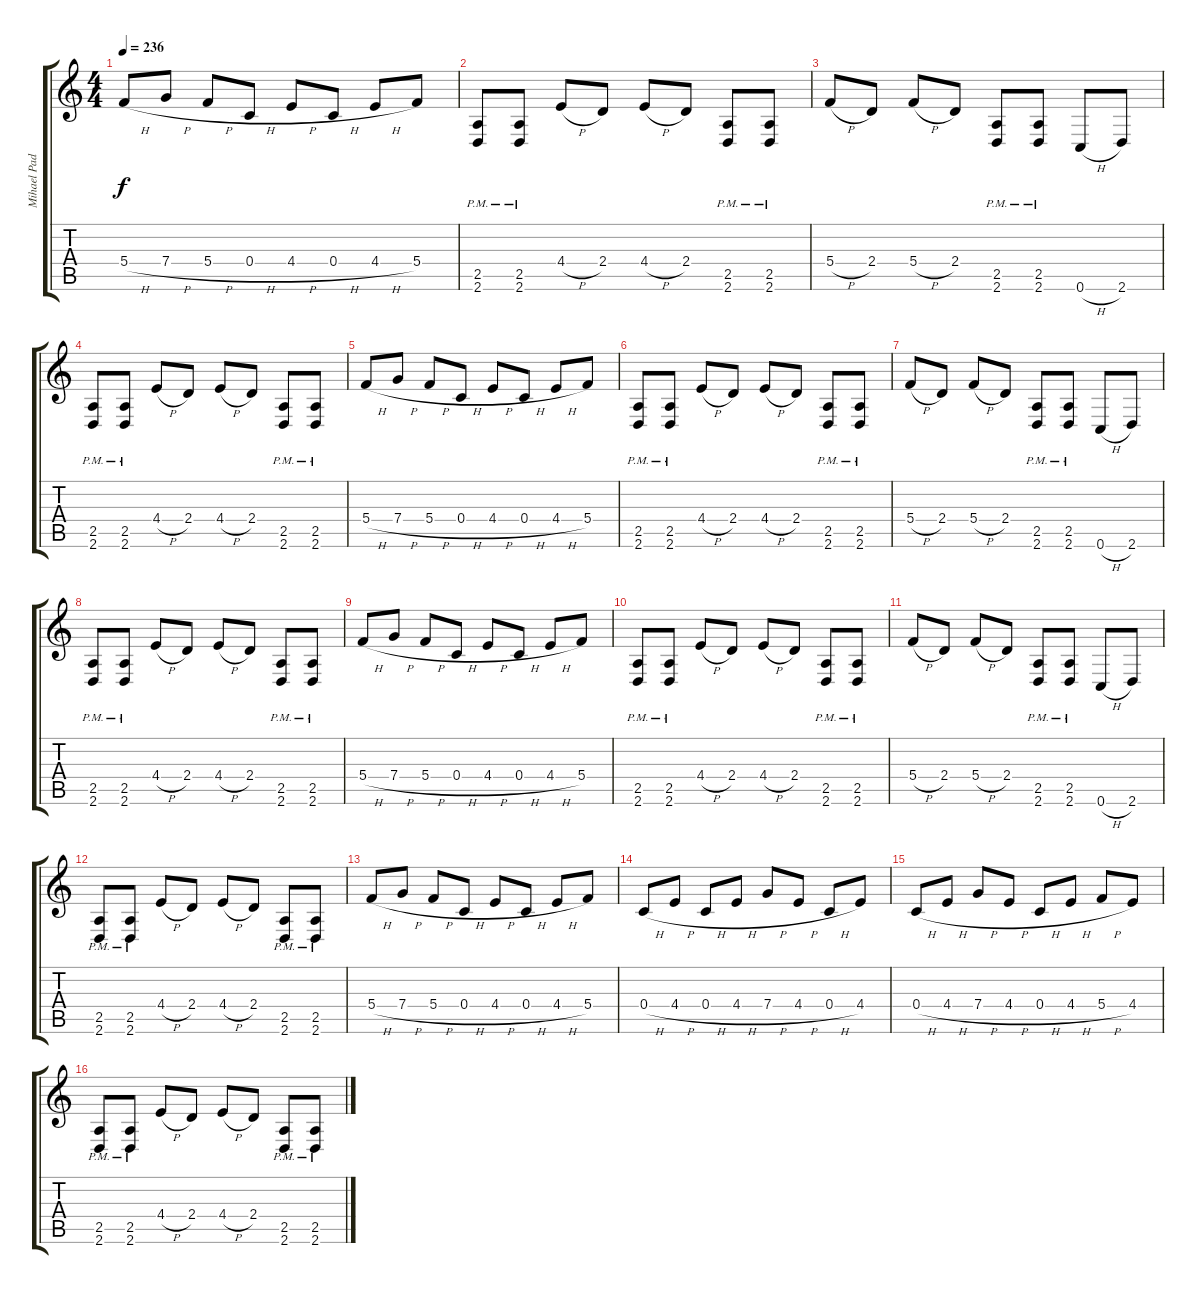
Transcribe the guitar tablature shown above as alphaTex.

\track ("Mihael Padget" "Mihael Pad") {instrument distortionguitar}
\staff {score tabs}
\tuning (D4 A3 F3 C3 G2 C2) {hide}
\ts (4 4)
\tempo 236
\clef g2
\ks c
5.4{h}.8{dy f} 7.4{h}.8 5.4{h}.8 0.4{h}.8 4.4{h}.8 0.4{h}.8 4.4{h}.8 5.4.8 |
(2.5{pm} 2.6{pm}).8 (2.5{pm} 2.6{pm}).8 4.4{h}.8 2.4.8 4.4{h}.8 2.4.8 (2.5{pm} 2.6{pm}).8 (2.5{pm} 2.6{pm}).8 |
5.4{h}.8 2.4.8 5.4{h}.8 2.4.8 (2.5{pm} 2.6{pm}).8 (2.5{pm} 2.6{pm}).8 0.6{h}.8 2.6.8 |
(2.5{pm} 2.6{pm}).8 (2.5{pm} 2.6{pm}).8 4.4{h}.8 2.4.8 4.4{h}.8 2.4.8 (2.5{pm} 2.6{pm}).8 (2.5{pm} 2.6{pm}).8 |
5.4{h}.8 7.4{h}.8 5.4{h}.8 0.4{h}.8 4.4{h}.8 0.4{h}.8 4.4{h}.8 5.4.8 |
(2.5{pm} 2.6{pm}).8 (2.5{pm} 2.6{pm}).8 4.4{h}.8 2.4.8 4.4{h}.8 2.4.8 (2.5{pm} 2.6{pm}).8 (2.5{pm} 2.6{pm}).8 |
5.4{h}.8 2.4.8 5.4{h}.8 2.4.8 (2.5{pm} 2.6{pm}).8 (2.5{pm} 2.6{pm}).8 0.6{h}.8 2.6.8 |
(2.5{pm} 2.6{pm}).8 (2.5{pm} 2.6{pm}).8 4.4{h}.8 2.4.8 4.4{h}.8 2.4.8 (2.5{pm} 2.6{pm}).8 (2.5{pm} 2.6{pm}).8 |
5.4{h}.8 7.4{h}.8 5.4{h}.8 0.4{h}.8 4.4{h}.8 0.4{h}.8 4.4{h}.8 5.4.8 |
(2.5{pm} 2.6{pm}).8 (2.5{pm} 2.6{pm}).8 4.4{h}.8 2.4.8 4.4{h}.8 2.4.8 (2.5{pm} 2.6{pm}).8 (2.5{pm} 2.6{pm}).8 |
5.4{h}.8 2.4.8 5.4{h}.8 2.4.8 (2.5{pm} 2.6{pm}).8 (2.5{pm} 2.6{pm}).8 0.6{h}.8 2.6.8 |
(2.5{pm} 2.6{pm}).8 (2.5{pm} 2.6{pm}).8 4.4{h}.8 2.4.8 4.4{h}.8 2.4.8 (2.5{pm} 2.6{pm}).8 (2.5{pm} 2.6{pm}).8 |
5.4{h}.8 7.4{h}.8 5.4{h}.8 0.4{h}.8 4.4{h}.8 0.4{h}.8 4.4{h}.8 5.4.8 |
0.4{h}.8 4.4{h}.8 0.4{h}.8 4.4{h}.8 7.4{h}.8 4.4{h}.8 0.4{h}.8 4.4.8 |
0.4{h}.8 4.4{h}.8 7.4{h}.8 4.4{h}.8 0.4{h}.8 4.4{h}.8 5.4{h}.8 4.4.8 |
(2.5{pm} 2.6{pm}).8 (2.5{pm} 2.6{pm}).8 4.4{h}.8 2.4.8 4.4{h}.8 2.4.8 (2.5{pm} 2.6{pm}).8 (2.5{pm} 2.6{pm}).8
